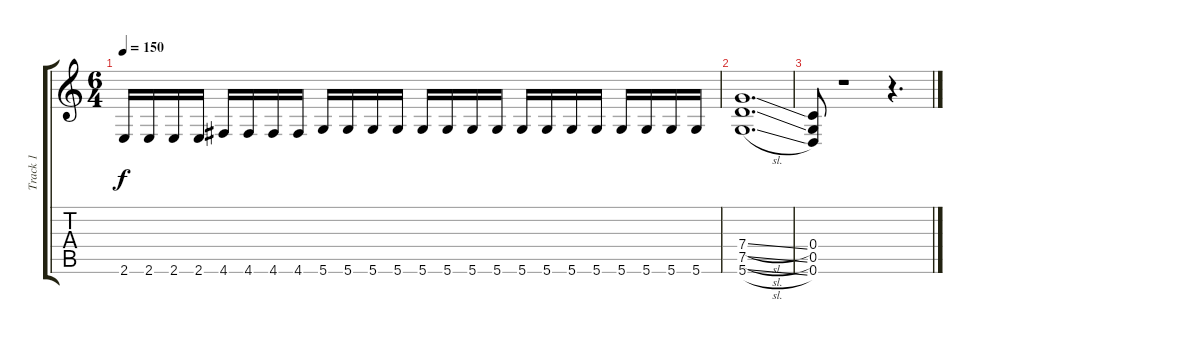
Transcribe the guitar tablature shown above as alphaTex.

\track ("Track 1" "Track 1") {instrument distortionguitar}
\staff {score tabs}
\tuning (D4 A3 F3 C3 G2 D2) {hide}
\ts (6 4)
\tempo 150
\clef g2
\ks c
2.6.16{dy f} 2.6.16 2.6.16 2.6.16 4.6.16 4.6.16 4.6.16 4.6.16 5.6.16 5.6.16 5.6.16 5.6.16 5.6.16 5.6.16 5.6.16 5.6.16 5.6.16 5.6.16 5.6.16 5.6.16 5.6.16 5.6.16 5.6.16 5.6.16 |
(7.4{sl} 7.5{sl} 5.6{sl}).1{d} |
(0.4 0.5 0.6).8 r.1 r.4{d}
